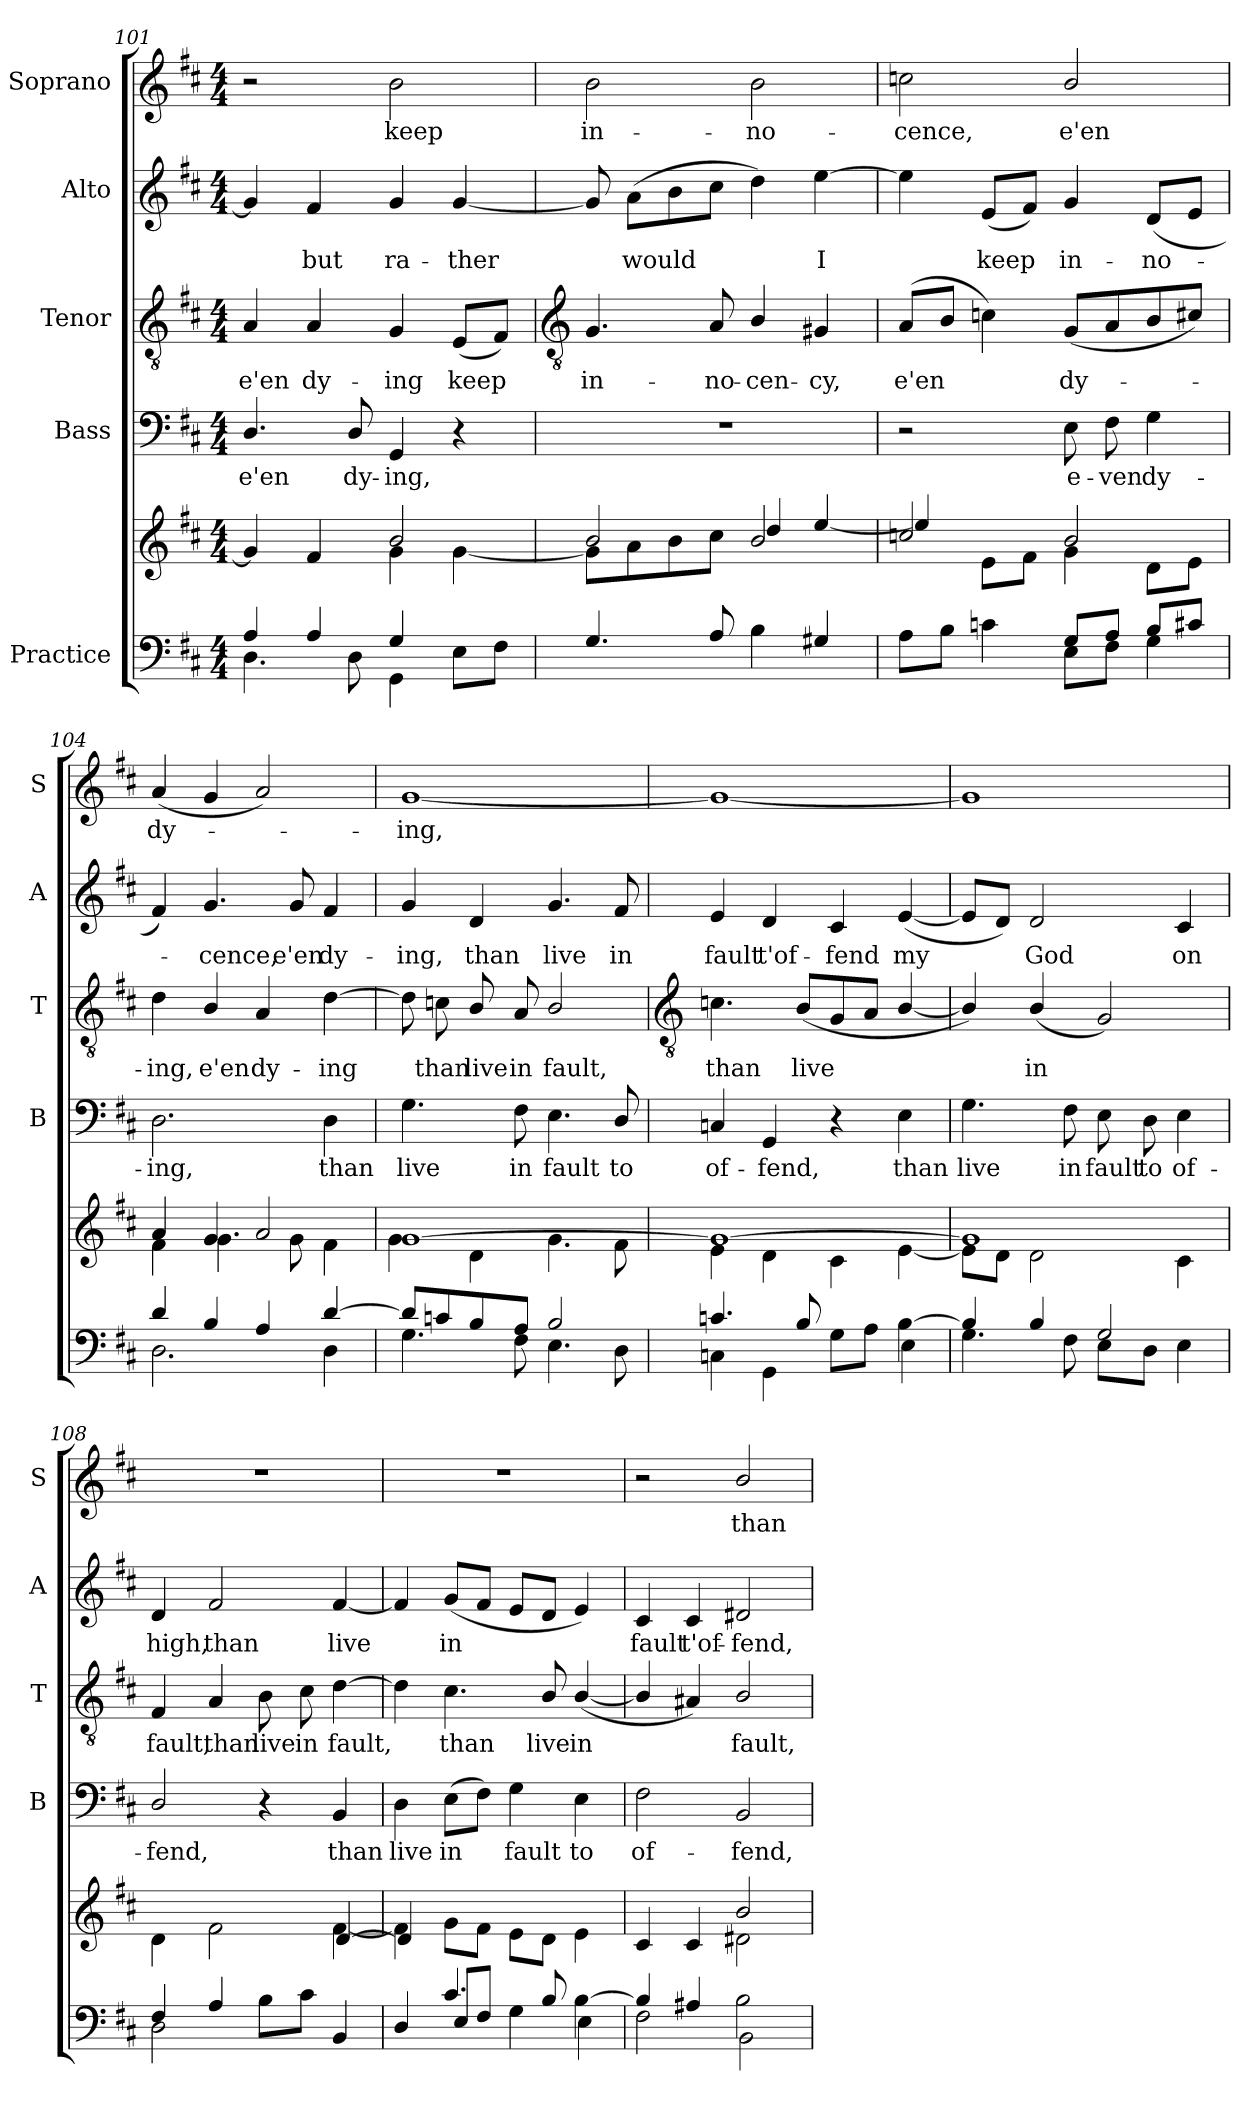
**kern	**kern	**kern	**text	**kern	**text	**kern	**text	**kern	**text
*part5	*part5	*part4	*part4	*part3	*part3	*part2	*part2	*part1	*part1
*staff6	*staff5	*staff4	*staff4	*staff3	*staff3	*staff2	*staff2	*staff1	*staff1
*I"Practice	*	*I"Bass	*	*I"Tenor	*	*I"Alto	*	*I"Soprano	*
*	*	*I'B	*	*I'T	*	*I'A	*	*I'S	*
*clefF4	*clefG2	*clefF4	*	*clefGv2	*	*clefG2	*	*clefG2	*
*k[f#c#]	*k[f#c#]	*k[f#c#]	*	*k[f#c#]	*	*k[f#c#]	*	*k[f#c#]	*
*D:	*D:	*D:	*	*D:	*	*D:	*	*D:	*
*M4/4	*M4/4	*M4/4	*	*M4/4	*	*M4/4	*	*M4/4	*
=101	=101	=101	=101	=101	=101	=101	=101	=101	=101
*^	*^	*	*	*	*	*	*	*	*
!	!	!	!	!	!LO:LY:b	!	!LO:LY:b	!	!	!	!
4A/	4.D\	2ryy	4g/]	4.D/	e'en	4A	e'en	4g/]	.	2r	.
!	!	!	!	!	!	!	!LO:LY:b	!	!LO:LY:b	!	!
4A/	.	.	4f#	.	.	4A	dy-	4f#	but	.	.
!	!	!	!	!	!LO:LY:b	!	!	!	!	!	!
.	8D\	.	.	8D/	dy-	.	.	.	.	.	.
!	!	!	!	!	!LO:LY:b	!	!LO:LY:b	!	!LO:LY:b	!	!LO:LY:b
4G/	4GG	2b/	4g\	4GG	-ing,	4G/	-ing	4g	ra-	2b	keep
!	!	!	!	!	!	!	!LO:LY:b	!	!LO:LY:b	!	!
8EL	4ryy	.	[4g\	4r	.	(<8EL	keep	[4g	-ther	.	.
8F#J	.	.	.	.	.	8F#J)	.	.	.	.	.
!!LO:LB:g=z
=102	=102	=102	=102	=102	=102	=102	=102	=102	=102	=102	=102
*	*	*	*	*	*	*clefGv2	*	*	*	*	*
!	!	!	!	!	!	!	!LO:LY:b	!	!	!	!LO:LY:b
4.G	1ryy	2b/	8g\L]	1r	.	4.G	in-	8g]	.	2b	in-
!	!	!	!	!	!	!	!	!	!LO:LY:b	!	!
.	.	.	8a\	.	.	.	.	(>8aL	would	.	.
.	.	.	8b\	.	.	.	.	8b	.	.	.
!	!	!	!	!	!	!	!LO:LY:b	!	!	!	!
8A	.	.	8cc#J	.	.	8A	-no-	8cc#J	.	.	.
!	!	!	!	!	!	!	!LO:LY:b	!	!	!	!LO:LY:b
4B\	.	2b/	4dd/	.	.	4B/	-cen-	4dd)	.	2b	-no-
!	!	!	!	!	!	!	!LO:LY:b	!	!LO:LY:b	!	!
4G#X	.	.	[4ee/	.	.	4G#X	-cy,	[4ee	I	.	.
=103	=103	=103	=103	=103	=103	=103	=103	=103	=103	=103	=103
!	!	!	!	!	!	!	!LO:LY:b	!	!	!	!LO:LY:b
8AL	2ryy	2ccn/	4ee/]	2r	.	(<8AL	e'en	4ee]	.	2ccn	-cence,
8BJ	.	.	.	.	.	8BJ	.	.	.	.	.
!	!	!	!	!	!	!	!	!	!LO:LY:b	!	!
4cn	.	.	8eL	.	.	4cn)	.	(<8eL	keep	.	.
.	.	.	8f#J	.	.	.	.	8f#J)	.	.	.
!	!	!	!	!	!LO:LY:b	!	!LO:LY:b	!	!LO:LY:b	!	!LO:LY:b
8GL	8EL	2b/	4g\	8E	e-	(<8GL	dy-	4g/	in-	2b/	e'en
!	!	!	!	!	!LO:LY:b	!	!	!	!	!	!
8AJ	8F#J	.	.	8F#	-ven	8A	.	.	.	.	.
!	!	!	!	!	!LO:LY:b	!	!	!	!LO:LY:b	!	!
8B/L	4G	.	8d\L	4G	dy-	8B	.	(<8dL	-no-	.	.
8c#X/J	.	.	8e\J	.	.	8c#XJ)	.	8eJ	.	.	.
=104	=104	=104	=104	=104	=104	=104	=104	=104	=104	=104	=104
!	!	!	!	!	!LO:LY:b	!	!LO:LY:b	!	!	!	!LO:LY:b
4d/	2.D	4a/	4f#	2.D	-ing,	4d	ing,	4f#)	.	(<4a	dy-
!	!	!	!	!	!	!	!LO:LY:b	!	!LO:LY:b	!	!
4B/	.	4g/	4.g\	.	.	4B/	e'en	4.g/	-cence,	4g	.
!	!	!	!	!	!	!	!LO:LY:b	!	!	!	!
4A/	.	2a/	.	.	.	4A	dy-	.	.	2a)	.
!	!	!	!	!	!	!	!	!	!LO:LY:b	!	!
.	.	.	8g\	.	.	.	.	8g/	e'en	.	.
!	!	!	!	!	!LO:LY:b	!	!LO:LY:b	!	!LO:LY:b	!	!
[4d	4D	.	4f#\	4D	than	[4d	-ing	4f#	dy-	.	.
=105	=105	=105	=105	=105	=105	=105	=105	=105	=105	=105	=105
!	!	!	!	!	!LO:LY:b	!	!	!	!LO:LY:b	!	!LO:LY:b
8d/L]	4.G	[1g/	4g\	4.G	live	8d]	.	4g/	-ing,	[1g	ing,
!	!	!	!	!	!	!	!LO:LY:b	!	!	!	!
8cn/	.	.	.	.	.	8cn	than	.	.	.	.
!	!	!	!	!	!	!	!LO:LY:b	!	!LO:LY:b	!	!
8B/	.	.	4d\	.	.	8B/	live	4d	than	.	.
!	!	!	!	!	!LO:LY:b	!	!LO:LY:b	!	!	!	!
8A/J	8F#	.	.	8F#	in	8A	in	.	.	.	.
!	!	!	!	!	!LO:LY:b	!	!LO:LY:b	!	!LO:LY:b	!	!
2B/	4.E	.	4.g\	4.E	fault	2B/	fault,	4.g/	live	.	.
!	!	!	!	!	!LO:LY:b	!	!	!	!LO:LY:b	!	!
.	8D\	.	8f#\	8D/	to	.	.	8f#	in	.	.
!!LO:LB:g=z
=106	=106	=106	=106	=106	=106	=106	=106	=106	=106	=106	=106
*	*	*	*	*	*	*clefGv2	*	*	*	*	*
!	!	!	!	!	!LO:LY:b	!	!LO:LY:b	!	!LO:LY:b	!	!
4.cn/	4Cn\	1g/_	4e\	4Cn	of-	4.cn	than	4e	fault	1g_	.
!	!	!	!	!	!LO:LY:b	!	!	!	!LO:LY:b	!	!
.	4GG\	.	4d\	4GG	-fend,	.	.	4d	t'of-	.	.
!	!	!	!	!	!	!	!LO:LY:b	!	!	!	!
8B/	.	.	.	.	.	(<8BL	live	.	.	.	.
!	!	!	!	!	!	!	!	!	!LO:LY:b	!	!
8GL	4ryy	.	4c#\	4r	.	8G	.	4c#	-fend	.	.
8AJ	.	.	.	.	.	8AJ	.	.	.	.	.
!	!	!	!	!	!LO:LY:b	!	!	!	!LO:LY:b	!	!
[4B\	4E	.	[4e\	4E	than	[4B/	.	(<[4e	my	.	.
=107	=107	=107	=107	=107	=107	=107	=107	=107	=107	=107	=107
!	!	!	!	!	!LO:LY:b	!	!	!	!	!	!
4B/]	4.G	1g/]	8e\L]	4.G	live	4B/])	.	8eL]	.	1g]	.
.	.	.	8d\J	.	.	.	.	8dJ)	.	.	.
!	!	!	!	!	!	!	!LO:LY:b	!	!LO:LY:b	!	!
4B/	.	.	2d\	.	.	(<4B/	in	2d	God	.	.
!	!	!	!	!	!LO:LY:b	!	!	!	!	!	!
.	8F#	.	.	8F#	in	.	.	.	.	.	.
!	!	!	!	!	!LO:LY:b	!	!	!	!	!	!
2G/	8EL	.	.	8E	fault	2G)	.	.	.	.	.
!	!	!	!	!	!LO:LY:b	!	!	!	!	!	!
.	8DJ	.	.	8D	to	.	.	.	.	.	.
!	!	!	!	!	!LO:LY:b	!	!	!	!LO:LY:b	!	!
.	4E	.	4c#\	4E	of-	.	.	4c#	on	.	.
=108	=108	=108	=108	=108	=108	=108	=108	=108	=108	=108	=108
*	*	*	*^	*	*	*	*	*	*	*	*
!	!	!	!	!	!	!LO:LY:b	!	!LO:LY:b	!	!LO:LY:b	!	!
4F#/	2D\	1ryy	4d	2.ryy	2D/	-fend,	4F#	fault,	4d	high,	1r	.
!	!	!	!	!	!	!	!	!LO:LY:b	!	!LO:LY:b	!	!
4A/	.	.	2f#	.	.	.	4A	than	2f#	than	.	.
!	!	!	!	!	!	!	!	!LO:LY:b	!	!	!	!
8BL	4ryy	.	.	.	4r	.	8B	live	.	.	.	.
!	!	!	!	!	!	!	!	!LO:LY:b	!	!	!	!
8c#J	.	.	.	.	.	.	8c#	in	.	.	.	.
!	!	!	!	!	!	!LO:LY:b	!	!LO:LY:b	!	!LO:LY:b	!	!
4ryy	4BB	.	[4f#	[4d	4BB	than	[4d	fault,	[4f#	live	.	.
=109	=109	=109	=109	=109	=109	=109	=109	=109	=109	=109	=109	=109
!	!	!	!	!	!	!LO:LY:b	!	!	!	!	!	!
4ryy	4D/	1ryy	4f#]	4d]	4D	live	4d]	.	4f#]	.	1r	.
!	!	!	!	!	!	!LO:LY:b	!	!LO:LY:b	!	!LO:LY:b	!	!
4.c#/	8E/L	.	8gL	2.ryy	(>8EL	in	4.c#	than	(<8gL	in	.	.
.	8F#J	.	8f#J	.	8F#J)	.	.	.	8f#J	.	.	.
!	!	!	!	!	!	!LO:LY:b	!	!	!	!	!	!
.	4G	.	8eL	.	4G	fault	.	.	8eL	.	.	.
!	!	!	!	!	!	!	!	!LO:LY:b	!	!	!	!
8B/	.	.	8dJ	.	.	.	8B/	live	8dJ	.	.	.
!	!	!	!	!	!	!LO:LY:b	!	!LO:LY:b	!	!	!	!
[4B\	4E	.	4e	.	4E	to	(<[4B/	in	4e)	.	.	.
*	*	*	*v	*v	*	*	*	*	*	*	*	*
=110	=110	=110	=110	=110	=110	=110	=110	=110	=110	=110	=110
!	!	!	!	!	!LO:LY:b	!	!	!	!LO:LY:b	!	!
4B/]	2F#	2ryy	4c#	2F#	of-	4B/]	.	4c#	fault	2r	.
!	!	!	!	!	!	!	!	!	!LO:LY:b	!	!
4A#X/	.	.	4c#	.	.	4A#X)	.	4c#	t'of-	.	.
!	!	!	!	!	!LO:LY:b	!	!LO:LY:b	!	!LO:LY:b	!	!LO:LY:b
2B\	2BB\	2b/	2d#X	2BB	-fend,	2B/	fault,	2d#X	-fend,	2b/	than
*v	*v	*	*	*	*	*	*	*	*	*	*
*	*v	*v	*	*	*	*	*	*	*	*
=	=	=	=	=	=	=	=	=	=
*-	*-	*-	*-	*-	*-	*-	*-	*-	*-
